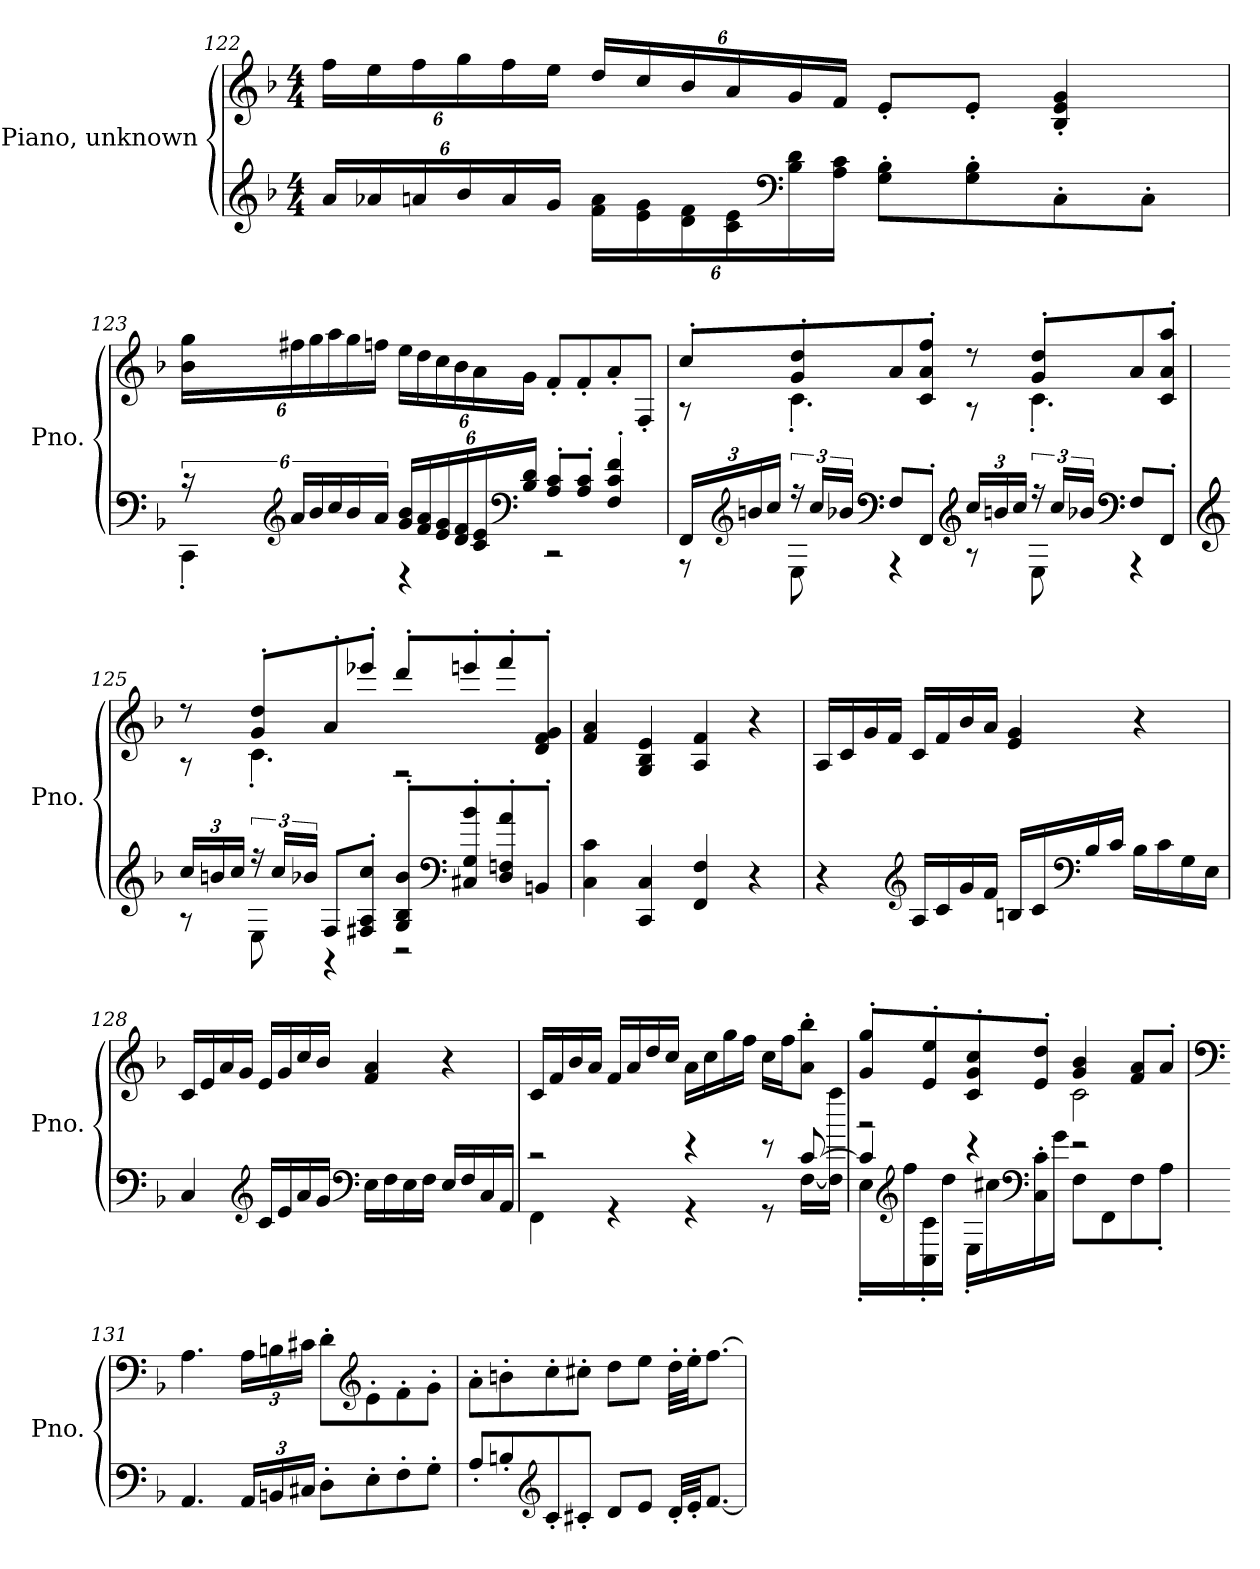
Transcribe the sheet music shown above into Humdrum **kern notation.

**kern	**kern
*part1	*part1
*staff2	*staff1
*I"Piano, unknown	*
*I'Pno.	*
!!LO:LB:g=z
*clefG2	*clefG2
*k[b-]	*k[b-]
*M4/4	*M4/4
*Xbrackettup	*Xbrackettup
=122	=122
24a/LL	24ff\LL
24a-X/	24ee\
24an/	24ff\
24b-/	24gg\
24a/	24ff\
24g/JJ	24ee\JJ
24f\ 24a\LL	24dd/LL
24e\ 24g\	24cc/
24d\ 24f\	24b-/
24c\ 24e\	24a/
*clefF4	*
24B-\ 24d\	24g/
24A\ 24c\JJ	24f/JJ
8G\' 8B-\'L	8e'/L
8G\' 8B-\'	8e'/J
8C'\	4B-/' 4e/' 4g/'
8C'\J	.
=123	=123
*brackettup	*
*^	*
24r	4CC'\	24b-\ 24gg\LL
*clefG2	*	*
24a/LL	.	24ff#X\
24b-/	.	24gg\
*Xbrackettup	*	*
24cc/	.	24aa\
24b-/	.	24gg\
24a/JJ	.	24ffn\JJ
24g/ 24b-/LL	4r	24ee\LL
24f/ 24a/	.	24dd\
24e/ 24g/	.	24cc\
24d/ 24f/	.	24b-\
24c/ 24e/	.	24a\
*clefF4	*	*
24B-/ 24d/JJ	.	24g\JJ
8A/' 8c/'L	2r	8f'/L
8A/' 8c/'J	.	8f'/
4F/' 4c/' 4f/'	.	8a'/
.	.	8F'/J
!!LO:PB:g=z
=124	=124	=124
*	*	*^
24FF/LL	8r	8cc'/L	8r
*clefG2	*	*	*
24bn/	.	.	.
24cc/JJ	.	.	.
*brackettup	*	*	*
24r	8E\	8g/' 8dd/'	4.c'\
24cc/LL	.	.	.
24b-X/JJ	.	.	.
*clefF4	*	*	*
8F/L	4r	8a/	.
8FF'/J	.	8c/' 8a/' 8ff/'J	.
*clefG2	*	*	*
*Xbrackettup	*	*	*
24cc/LL	8r	8r	8r
24bn/	.	.	.
24cc/JJ	.	.	.
*brackettup	*	*	*
24r	8E\	8g/' 8dd/'L	4.c'\
24cc/LL	.	.	.
24b-X/JJ	.	.	.
*clefF4	*	*	*
8F/L	4r	8a/	.
8FF'/J	.	8c/' 8a/' 8aa/'J	.
!!LO:LB:g=z	!!
=125	=125	=125	=125
*clefG2	*	*	*
*Xbrackettup	*	*	*
24cc/LL	8r	8r	8r
24bn/	.	.	.
24cc/JJ	.	.	.
*brackettup	*	*	*
24r	8E\	8g/' 8dd/'L	4.c'\
24cc/LL	.	.	.
24b-X/JJ	.	.	.
8F/L	4r	8a'/	.
8F#X/' 8A/' 8cc/'J	.	8eee-X'/J	.
8G/' 8B-/' 8b-/'L	2r	8ddd'/L	2r
*clefF4	*	*	*
8C#X/' 8G/' 8b-/'	.	8eeen'/	.
8D/' 8Fn/' 8a/'	.	8fff'/	.
8BBn'/J	.	8d/' 8f/' 8g/'J	.
*v	*v	*	*
*	*v	*v
=126	=126
4C\ 4c\	4f/ 4a/
4CC/ 4C/	4G/ 4B-/ 4e/
4FF/ 4F/	4A/ 4f/
4r	4r
=127	=127
4r	16A/LL
.	16c/
.	16g/
.	16f/JJ
*clefG2	*
16A/LL	16c/LL
16c/	16f/
16g/	16b-/
16f/JJ	16a/JJ
16Bn/LL	4e/ 4g/
16c/	.
*clefF4	*
16B/	.
16c/JJ	.
16B\LL	4r
16c\	.
16G\	.
16E\JJ	.
!!LO:LB:g=z
=128	=128
4C/	16c/LL
.	16e/
.	16a/
.	16g/JJ
*clefG2	*
16c/LL	16e/LL
16e/	16g/
16a/	16cc/
16g/JJ	16b-/JJ
*clefF4	*
16E\LL	4f/ 4a/
16F\	.
16E\	.
16F\JJ	.
16E/LL	4r
16F/	.
16C/	.
16AA/JJ	.
=129	=129
*^	*
2r	4FF\	16c/LL
.	.	16f/
.	.	16b-/
.	.	16a/JJ
.	4r	16f/LL
.	.	16a/
.	.	16dd/
.	.	16cc/JJ
4r	4r	16a\LL
.	.	16cc\
.	.	16gg\
.	.	16ff\JJ
8r	8r	16cc\LL
.	.	16ff\J
[8c/	[16F\LL	8a\' 8bb-\'J
.	16F\] 16aa\JJ	.
!!LO:LB:g=z
=130	=130	=130
*	*	*^
4c/]	16E'\LL	8g/' 8gg/'L	2r
*clefG2	*	*	*
.	16ff\	.	.
.	16C\' 16c\'	8e/' 8ee/'	.
.	16dd\JJ	.	.
4r	16E'\LL	8c/' 8g/' 8cc/'	.
.	16cc#X\	.	.
*clefF4	*	*	*
.	16C\' 16c\'	8e/' 8dd/'J	.
.	16g\JJ	.	.
2r	8F\L	4g/ 4b-/	2c\
.	8FF\	.	.
.	8F\	8f/ 8a/L	.
.	8A'\J	8a'/J	.
*v	*v	*	*
*	*v	*v
=131	=131
*	*clefF4
4.AA/	4.A\
*Xbrackettup	*
24AA/LL	24A\LL
24BBn/	24Bn\
24C#X/JJ	24c#X\JJ
8D'\L	8d'\L
*	*clefG2
8E'\	8e'\
8F'\	8f'\
8G'\J	8g'\J
=132	=132
8A'/L	8a'\L
8Bn'/	8bn'\
*clefG2	*
8c'/	8cc'\
8c#X'/J	8cc#X'\J
8d/L	8dd\L
8e/J	8ee\J
32d'/LLL	32dd'\LLL
32e'/JJ	32ee'\JJ
[8.f/J	[8.ff\J
=	=
*-	*-
